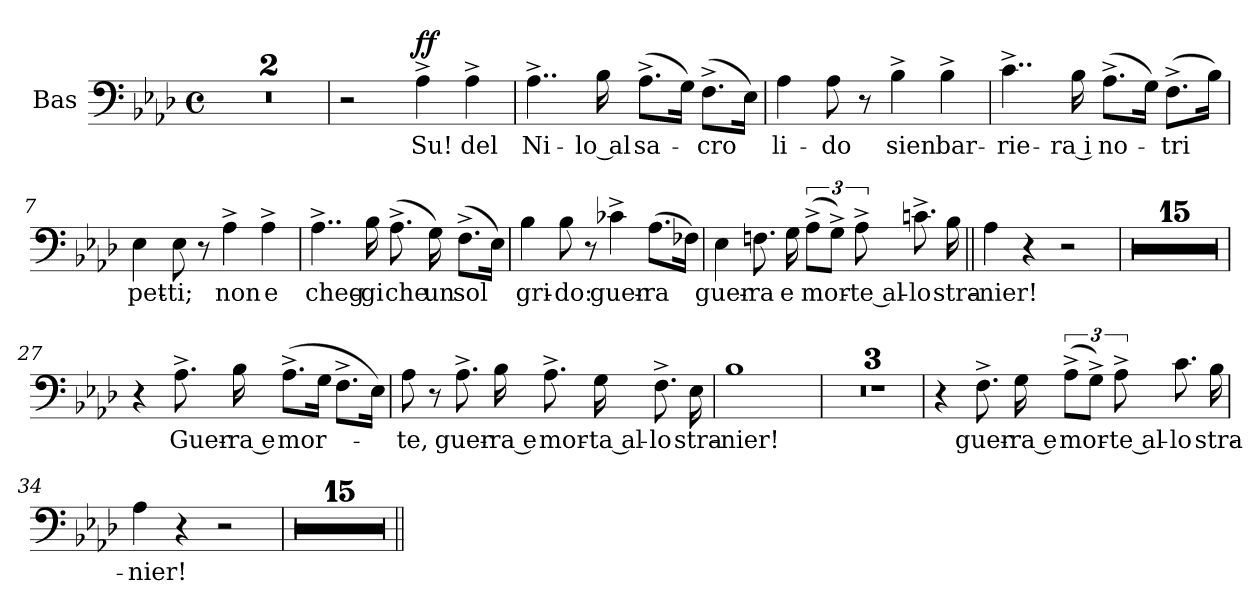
**kern	**text	**dynam
*part1	*part1	*part1
*staff1	*staff1	*staff1
*I"Bas	*	*
*I'B.	*	*
*clefF4	*	*
*k[b-e-a-d-]	*	*
*A-:	*	*
*M4/4	*	*
*met(c)	*	*
=1	=1	=1
1r	.	.
=2	=2	=2
1r	.	.
=3	=3	=3
2r	.	.
!	!LO:LY:b:color=#0055FF	!LO:DY:a
4A-^\	Su!	ff
!	!LO:LY:b:color=#0055FF	!
4A-^\	del	.
!!LO:PB:g=z
=4	=4	=4
!	!LO:LY:b:color=#0055FF	!
4..A-^\	Ni-	.
!	!LO:LY:b:color=#0055FF	!
16B-\	-lo al	.
!	!LO:LY:b:color=#0055FF	!
(>8.A-^\L	sa-	.
16G\Jk)	.	.
!	!LO:LY:b:color=#0055FF	!
(>8.F^\L	-cro	.
16E-\Jk)	.	.
=5	=5	=5
!	!LO:LY:b:color=#0055FF	!
4A-\	li-	.
!	!LO:LY:b:color=#0055FF	!
8A-\	-do	.
8r	.	.
!	!LO:LY:b:color=#0055FF	!
4B-^\	sien	.
!	!LO:LY:b:color=#0055FF	!
4B-^\	bar-	.
=6	=6	=6
!	!LO:LY:b:color=#0055FF	!
4..c^\	-rie-	.
!	!LO:LY:b:color=#0055FF	!
16B-\	-ra i	.
!	!LO:LY:b:color=#0055FF	!
(>8.A-^\L	no-	.
16G\Jk)	.	.
!	!LO:LY:b:color=#0055FF	!
(>8.F^\L	-tri	.
16B-\Jk)	.	.
=7	=7	=7
!	!LO:LY:b:color=#0055FF	!
4E-\	pet-	.
!	!LO:LY:b:color=#0055FF	!
8E-\	-ti;	.
8r	.	.
!	!LO:LY:b:color=#0055FF	!
4A-^\	non	.
!	!LO:LY:b:color=#0055FF	!
4A-^\	e	.
!!LO:LB:g=z
=8	=8	=8
!	!LO:LY:b:color=#0055FF	!
4..A-^\	-cheg-	.
!	!LO:LY:b:color=#0055FF	!
16B-\	-gi	.
!	!LO:LY:b:color=#0055FF	!
(>8.A-^\	che	.
!	!LO:LY:b:color=#0055FF	!
16G\)	un	.
!	!LO:LY:b:color=#0055FF	!
(>8.F^\L	sol	.
16E-\Jk)	.	.
=9	=9	=9
!	!LO:LY:b:color=#0055FF	!
4B-\	gri-	.
!	!LO:LY:b:color=#0055FF	!
8B-\	-do:	.
8r	.	.
!	!LO:LY:b:color=#0055FF	!
4c-X^\	guer-	.
!	!LO:LY:b:color=#0055FF	!
(>8.A-\L	-ra	.
16F-X\Jk)	.	.
=10	=10	=10
!	!LO:LY:b:color=#0055FF	!
4E-\	guer-	.
!	!LO:LY:b:color=#0055FF	!
8.Fn\	-ra	.
!	!LO:LY:b:color=#0055FF	!
16G\	e	.
!	!LO:LY:b:color=#0055FF	!
(>12A-^\L	mor-	.
12G^\J)	.	.
!	!LO:LY:b:color=#0055FF	!
12A-^\	-te al-	.
!	!LO:LY:b:color=#0055FF	!
8.cn^\	-lo	.
!	!LO:LY:b:color=#0055FF	!
16B-\	stra-	.
!!LO:PB:g=z
=11||	=11||	=11||
!	!LO:LY:b:color=#0055FF	!
4A-\	nier!	.
4r	.	.
2r	.	.
=12	=12	=12
1r	.	.
!!LO:LB:g=z
=13	=13	=13
1r	.	.
=14	=14	=14
1r	.	.
!!LO:LB:g=z
=15	=15	=15
1r	.	.
=16	=16	=16
1r	.	.
!!LO:PB:g=z
=17	=17	=17
1r	.	.
=18	=18	=18
1r	.	.
!!LO:LB:g=z
=19	=19	=19
1r	.	.
=20	=20	=20
1r	.	.
!!LO:LB:g=z
=21	=21	=21
1r	.	.
=22	=22	=22
1r	.	.
!!LO:PB:g=z
=23	=23	=23
1r	.	.
=24	=24	=24
1r	.	.
=25	=25	=25
1r	.	.
!!LO:LB:g=z
=26	=26	=26
1r	.	.
=27	=27	=27
4r	.	.
!	!LO:LY:b:color=#0055FF	!
8.A-^\	Guer-	.
!	!LO:LY:b:color=#0055FF	!
16B-\	-ra e	.
!	!LO:LY:b:color=#0055FF	!
(>8.A-^\L	mor-	.
16G\Jk	.	.
8.F^\L	.	.
16E-\Jk)	.	.
=28	=28	=28
!	!LO:LY:b:color=#0055FF	!
8A-\	te,	.
8r	.	.
!	!LO:LY:b:color=#0055FF	!
8.A-^\	guer-	.
!	!LO:LY:b:color=#0055FF	!
16B-\	-ra e	.
!	!LO:LY:b:color=#0055FF	!
8.A-^\	mor-	.
!	!LO:LY:b:color=#0055FF	!
16G\	-ta al-	.
!	!LO:LY:b:color=#0055FF	!
8.F^\	-lo	.
!	!LO:LY:b:color=#0055FF	!
16E-\	stra-	.
!!LO:PB:g=z
=29	=29	=29
!	!LO:LY:b:color=#0055FF	!
1B-	-nier!	.
=30	=30	=30
1r	.	.
=31	=31	=31
1r	.	.
!!LO:LB:g=z
=32	=32	=32
1r	.	.
=33	=33	=33
4r	.	.
!	!LO:LY:b:color=#0055FF	!
8.F^\	guer-	.
!	!LO:LY:b:color=#0055FF	!
16G\	-ra e	.
!	!LO:LY:b:color=#0055FF	!
(>12A-^\L	mor-	.
12G^\J)	.	.
!	!LO:LY:b:color=#0055FF	!
12A-^\	-te al-	.
!	!LO:LY:b:color=#0055FF	!
8.c\	-lo	.
!	!LO:LY:b:color=#0055FF	!
16B-\	stra-	.
=34	=34	=34
!	!LO:LY:b:color=#0055FF	!
4A-\	-nier!	.
4r	.	.
2r	.	.
!!LO:PB:g=z
=35	=35	=35
1r	.	.
=36	=36	=36
1r	.	.
=37	=37	=37
1r	.	.
=38	=38	=38
1r	.	.
!!LO:LB:g=z
=39	=39	=39
1r	.	.
=40	=40	=40
1r	.	.
=41	=41	=41
1r	.	.
!!LO:LB:g=z
=42	=42	=42
1r	.	.
=43	=43	=43
1r	.	.
=44	=44	=44
1r	.	.
=45	=45	=45
1r	.	.
!!LO:LB:g=z
=46	=46	=46
1r	.	.
=47	=47	=47
1r	.	.
=48	=48	=48
1r	.	.
=49	=49	=49
1r	.	.
=||	=||	=||
*-	*-	*-
